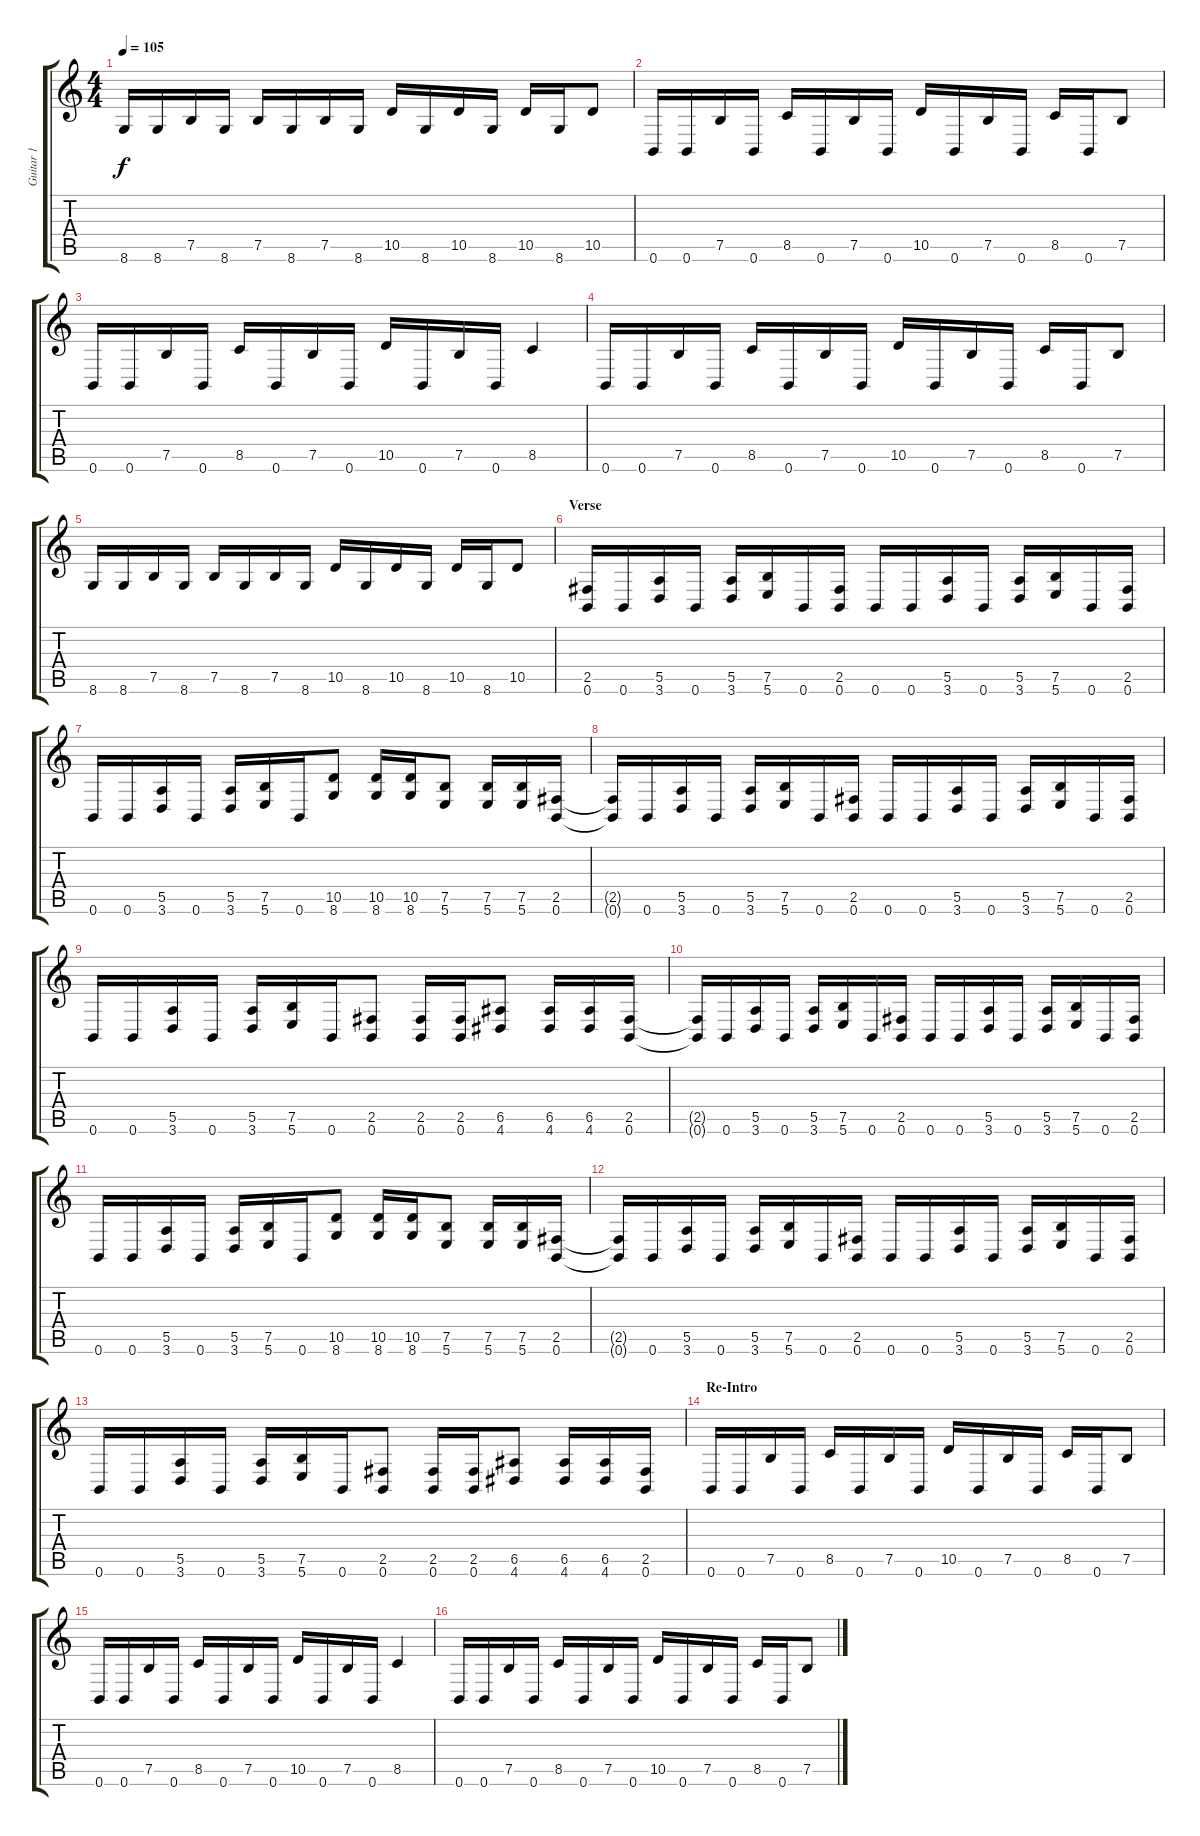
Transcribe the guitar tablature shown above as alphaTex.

\track ("Guitar 1" "Guitar 1") {instrument distortionguitar}
\staff {score tabs}
\tuning (B3 Gb3 D3 A2 E2 B1) {hide}
\ts (4 4)
\tempo 105
\clef g2
\ks c
8.6.16{dy f} 8.6.16 7.5.16 8.6.16 7.5.16 8.6.16 7.5.16 8.6.16 10.5.16 8.6.16 10.5.16 8.6.16 10.5.16 8.6.16 10.5.8 |
0.6.16 0.6.16 7.5.16 0.6.16 8.5.16 0.6.16 7.5.16 0.6.16 10.5.16 0.6.16 7.5.16 0.6.16 8.5.16 0.6.16 7.5.8 |
0.6.16 0.6.16 7.5.16 0.6.16 8.5.16 0.6.16 7.5.16 0.6.16 10.5.16 0.6.16 7.5.16 0.6.16 8.5.4 |
0.6.16 0.6.16 7.5.16 0.6.16 8.5.16 0.6.16 7.5.16 0.6.16 10.5.16 0.6.16 7.5.16 0.6.16 8.5.16 0.6.16 7.5.8 |
8.6.16 8.6.16 7.5.16 8.6.16 7.5.16 8.6.16 7.5.16 8.6.16 10.5.16 8.6.16 10.5.16 8.6.16 10.5.16 8.6.16 10.5.8 |
\section ("" "Verse")
(2.5 0.6).16 0.6.16 (5.5 3.6).16 0.6.16 (5.5 3.6).16 (7.5 5.6).16 0.6.16 (2.5 0.6).16 0.6.16 0.6.16 (5.5 3.6).16 0.6.16 (5.5 3.6).16 (7.5 5.6).16 0.6.16 (2.5 0.6).16 |
0.6.16 0.6.16 (5.5 3.6).16 0.6.16 (5.5 3.6).16 (7.5 5.6).16 0.6.16 (10.5 8.6).8 (10.5 8.6).16 (10.5 8.6).16 (7.5 5.6).8 (7.5 5.6).16 (7.5 5.6).16 (2.5 0.6).16 |
(2.5{t} 0.6{t}).16 0.6.16 (5.5 3.6).16 0.6.16 (5.5 3.6).16 (7.5 5.6).16 0.6.16 (2.5 0.6).16 0.6.16 0.6.16 (5.5 3.6).16 0.6.16 (5.5 3.6).16 (7.5 5.6).16 0.6.16 (2.5 0.6).16 |
0.6.16 0.6.16 (5.5 3.6).16 0.6.16 (5.5 3.6).16 (7.5 5.6).16 0.6.16 (2.5 0.6).8 (2.5 0.6).16 (2.5 0.6).16 (6.5 4.6).8 (6.5 4.6).16 (6.5 4.6).16 (2.5 0.6).16 |
(2.5{t} 0.6{t}).16 0.6.16 (5.5 3.6).16 0.6.16 (5.5 3.6).16 (7.5 5.6).16 0.6.16 (2.5 0.6).16 0.6.16 0.6.16 (5.5 3.6).16 0.6.16 (5.5 3.6).16 (7.5 5.6).16 0.6.16 (2.5 0.6).16 |
0.6.16 0.6.16 (5.5 3.6).16 0.6.16 (5.5 3.6).16 (7.5 5.6).16 0.6.16 (10.5 8.6).8 (10.5 8.6).16 (10.5 8.6).16 (7.5 5.6).8 (7.5 5.6).16 (7.5 5.6).16 (2.5 0.6).16 |
(2.5{t} 0.6{t}).16 0.6.16 (5.5 3.6).16 0.6.16 (5.5 3.6).16 (7.5 5.6).16 0.6.16 (2.5 0.6).16 0.6.16 0.6.16 (5.5 3.6).16 0.6.16 (5.5 3.6).16 (7.5 5.6).16 0.6.16 (2.5 0.6).16 |
0.6.16 0.6.16 (5.5 3.6).16 0.6.16 (5.5 3.6).16 (7.5 5.6).16 0.6.16 (2.5 0.6).8 (2.5 0.6).16 (2.5 0.6).16 (6.5 4.6).8 (6.5 4.6).16 (6.5 4.6).16 (2.5 0.6).16 |
\section ("" "Re-Intro")
0.6.16 0.6.16 7.5.16 0.6.16 8.5.16 0.6.16 7.5.16 0.6.16 10.5.16 0.6.16 7.5.16 0.6.16 8.5.16 0.6.16 7.5.8 |
0.6.16 0.6.16 7.5.16 0.6.16 8.5.16 0.6.16 7.5.16 0.6.16 10.5.16 0.6.16 7.5.16 0.6.16 8.5.4 |
0.6.16 0.6.16 7.5.16 0.6.16 8.5.16 0.6.16 7.5.16 0.6.16 10.5.16 0.6.16 7.5.16 0.6.16 8.5.16 0.6.16 7.5.8
